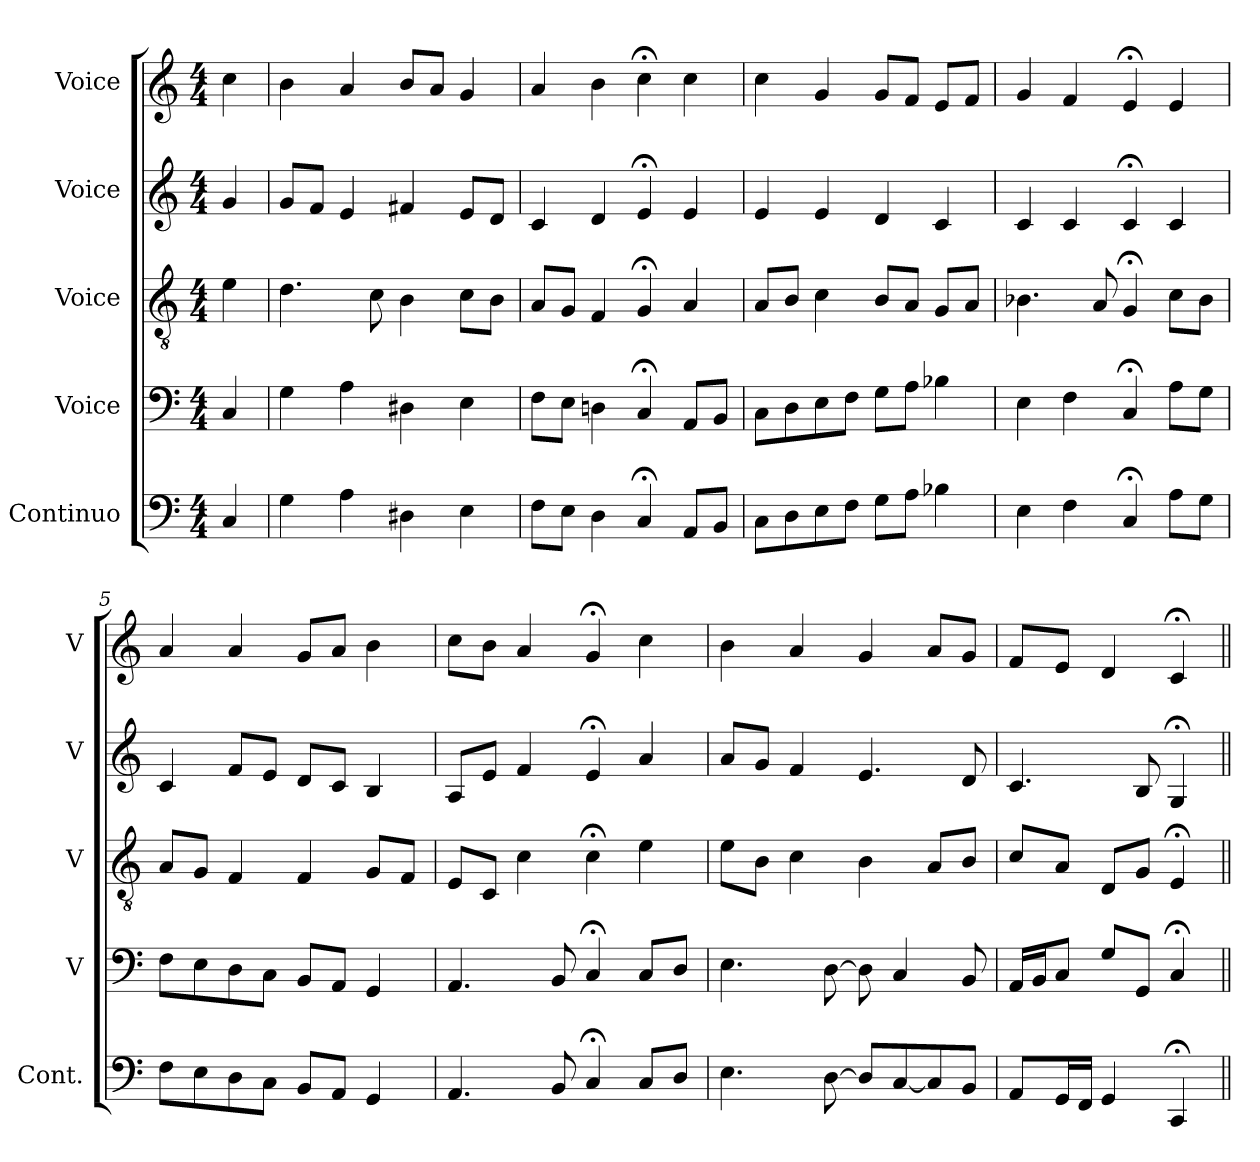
**kern	**kern	**kern	**kern	**kern
*part5	*part4	*part3	*part2	*part1
*staff5	*staff4	*staff3	*staff2	*staff1
*I"Continuo	*I"Voice	*I"Voice	*I"Voice	*I"Voice
*I'Cont.	*I'V	*I'V	*I'V	*I'V
*clefF4	*clefF4	*clefGv2	*clefG2	*clefG2
*ITrd7c12	*	*	*	*
*k[]	*k[]	*k[]	*k[]	*k[]
*M4/4	*M4/4	*M4/4	*M4/4	*M4/4
=	=	=	=	=
4CC/	4C/	4e\	4g/	4cc\
=1	=1	=1	=1	=1
4GG\	4G\	4.d\	8g/L	4b\
.	.	.	8f/J	.
4AA\	4A\	.	4e/	4a/
.	.	8c\	.	.
4DD#X\	4D#X\	4B\	4f#X/	8b/L
.	.	.	.	8a/J
4EE\	4E\	8c\L	8e/L	4g/
.	.	8B\J	8d/J	.
=2	=2	=2	=2	=2
8FF\L	8F\L	8A/L	4c/	4a/
8EE\J	8E\J	8G/J	.	.
4DD\	4Dn\	4F/	4d/	4b\
4CC;</	4C;</	4G;</	4e;</	4cc;<\
8AAA/L	8AA/L	4A/	4e/	4cc\
8BBB/J	8BB/J	.	.	.
=3	=3	=3	=3	=3
8CC\L	8C\L	8A/L	4e/	4cc\
8DD\	8D\	8B/J	.	.
8EE\	8E\	4c\	4e/	4g/
8FF\J	8F\J	.	.	.
8GG\L	8G\L	8B/L	4d/	8g/L
8AA\J	8A\J	8A/J	.	8f/J
4BB-X\	4B-X\	8G/L	4c/	8e/L
.	.	8A/J	.	8f/J
=4	=4	=4	=4	=4
4EE\	4E\	4.B-X\	4c/	4g/
4FF\	4F\	.	4c/	4f/
.	.	8A/	.	.
4CC;</	4C;</	4G;</	4c;</	4e;</
8AA\L	8A\L	8c\L	4c/	4e/
8GG\J	8G\J	8B-\J	.	.
!!LO:LB:g=z
=5	=5	=5	=5	=5
8FF\L	8F\L	8A/L	4c/	4a/
8EE\	8E\	8G/J	.	.
8DD\	8D\	4F/	8f/L	4a/
8CC\J	8C\J	.	8e/J	.
8BBB/L	8BB/L	4F/	8d/L	8g/L
8AAA/J	8AA/J	.	8c/J	8a/J
4GGG/	4GG/	8G/L	4B/	4b\
.	.	8F/J	.	.
=6	=6	=6	=6	=6
4.AAA/	4.AA/	8E/L	8A/L	8cc\L
.	.	8C/J	8e/J	8b\J
.	.	4c\	4f/	4a/
8BBB/	8BB/	.	.	.
4CC;</	4C;</	4c;<\	4e;</	4g;</
8CC/L	8C/L	4e\	4a/	4cc\
8DD/J	8D/J	.	.	.
=7	=7	=7	=7	=7
4.EE\	4.E\	8e\L	8a/L	4b\
.	.	8B\J	8g/J	.
.	.	4c\	4f/	4a/
[8DD\	[8D\	.	.	.
8DD/L]	8D\]	4B\	4.e/	4g/
[8CC/	4C/	.	.	.
8CC/]	.	8A/L	.	8a/L
8BBB/J	8BB/	8B/J	8d/	8g/J
=8	=8	=8	=8	=8
8AAA/L	16AA/LL	8c/L	4.c/	8f/L
.	16BB/J	.	.	.
16GGG/L	8C/J	8A/J	.	8e/J
16FFF/JJ	.	.	.	.
4GGG/	8G/L	8D/L	.	4d/
.	8GG/J	8G/J	8B/	.
4CCC;</	4C;</	4E;</	4G;</	4c;</
=||	=||	=||	=||	=||
*-	*-	*-	*-	*-
